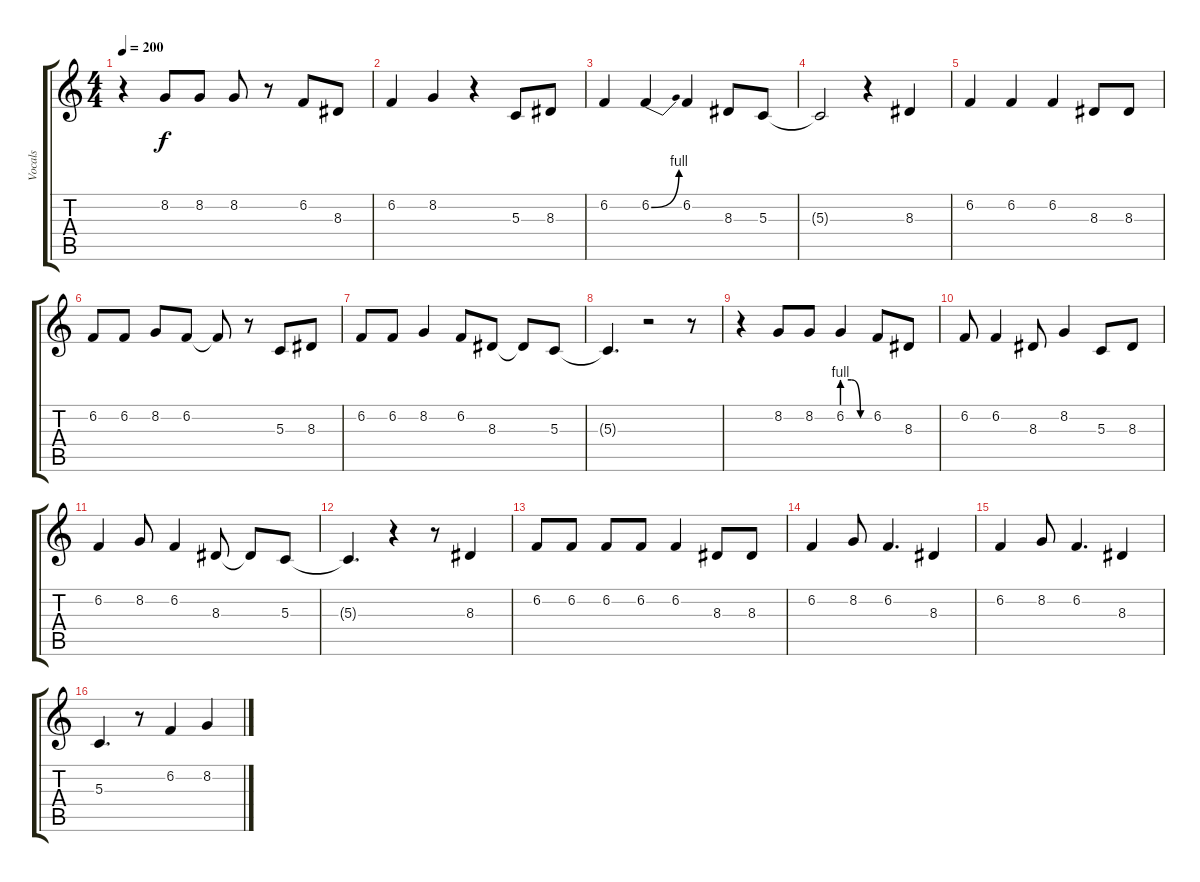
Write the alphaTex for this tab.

\track ("Vocals" "Vocals") {instrument lead2sawtooth}
\staff {score tabs}
\tuning (E4 B3 G3 D3 A2 E2) {hide}
\ts (4 4)
\tempo 200
\clef g2
\ks c
r.4{dy f} 8.2.8 8.2.8 8.2.8 r.8 6.2.8 8.3.8 |
6.2.4 8.2.4 r.4 5.3.8 8.3.8 |
6.2.4 6.2{be (bend 0 0 60 4)}.4 6.2.4 8.3.8 5.3.8 |
5.3{t}.2 r.4 8.3.4 |
6.2.4 6.2.4 6.2.4 8.3.8 8.3.8 |
6.2.8 6.2.8 8.2.8 6.2.8 6.2{t}.8 r.8 5.3.8 8.3.8 |
6.2.8 6.2.8 8.2.4 6.2.8 8.3.8 8.3{t}.8 5.3.8 |
5.3{t}.4{d} r.2 r.8 |
\section ("" "")
r.4 8.2.8 8.2.8 6.2{be (custom 0 4 20 4 40 0 60 0)}.4 6.2.8 8.3.8 |
6.2.8 6.2.4 8.3.8 8.2.4 5.3.8 8.3.8 |
6.2.4 8.2.8 6.2.4 8.3.8 8.3{t}.8 5.3.8 |
5.3{t}.4{d} r.4 r.8 8.3.4 |
6.2.8 6.2.8 6.2.8 6.2.8 6.2.4 8.3.8 8.3.8 |
6.2.4 8.2.8 6.2.4{d} 8.3.4 |
6.2.4 8.2.8 6.2.4{d} 8.3.4 |
5.3.4{d} r.8 6.2.4 8.2.4
